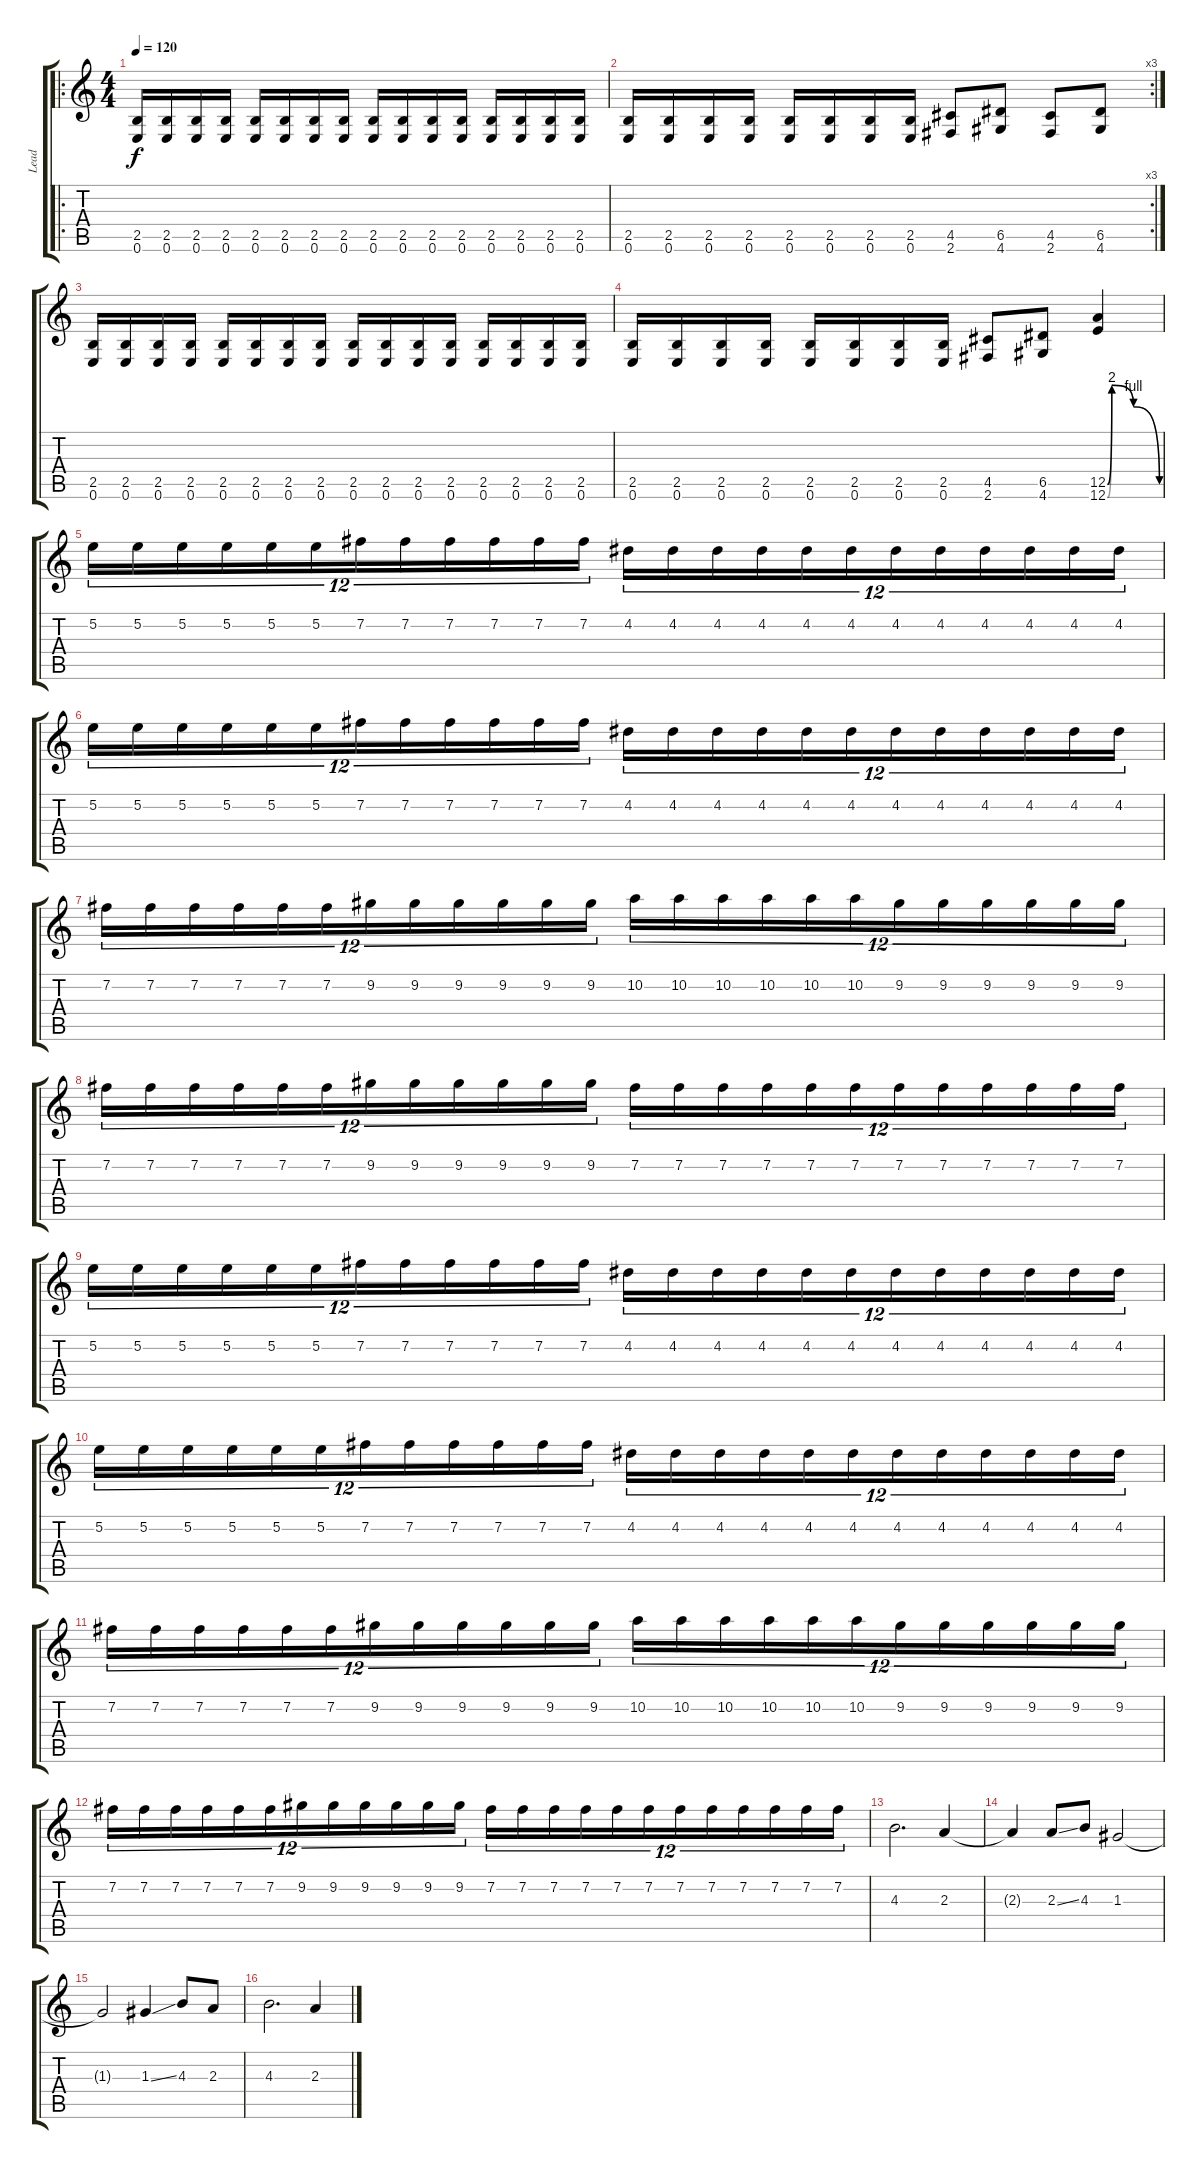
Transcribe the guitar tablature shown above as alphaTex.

\track ("Lead" "Lead") {instrument distortionguitar}
\staff {score tabs}
\tuning (E4 B3 G3 D3 A2 E2) {hide}
\ro
\ts (4 4)
\tempo 120
\clef g2
\ks c
(2.5 0.6).16{dy f} (2.5 0.6).16 (2.5 0.6).16 (2.5 0.6).16 (2.5 0.6).16 (2.5 0.6).16 (2.5 0.6).16 (2.5 0.6).16 (2.5 0.6).16 (2.5 0.6).16 (2.5 0.6).16 (2.5 0.6).16 (2.5 0.6).16 (2.5 0.6).16 (2.5 0.6).16 (2.5 0.6).16 |
\rc 3
(2.5 0.6).16 (2.5 0.6).16 (2.5 0.6).16 (2.5 0.6).16 (2.5 0.6).16 (2.5 0.6).16 (2.5 0.6).16 (2.5 0.6).16 (4.5 2.6).8 (6.5 4.6).8 (4.5 2.6).8 (6.5 4.6).8 |
(2.5 0.6).16 (2.5 0.6).16 (2.5 0.6).16 (2.5 0.6).16 (2.5 0.6).16 (2.5 0.6).16 (2.5 0.6).16 (2.5 0.6).16 (2.5 0.6).16 (2.5 0.6).16 (2.5 0.6).16 (2.5 0.6).16 (2.5 0.6).16 (2.5 0.6).16 (2.5 0.6).16 (2.5 0.6).16 |
(2.5 0.6).16 (2.5 0.6).16 (2.5 0.6).16 (2.5 0.6).16 (2.5 0.6).16 (2.5 0.6).16 (2.5 0.6).16 (2.5 0.6).16 (4.5 2.6).8 (6.5 4.6).8 (12.5{be (custom 0 0 5 8 30 4 60 0)} 12.6{be (custom 0 0 5 8 30 4 60 0)}).4 |
5.2.16{tu (12 8)} 5.2.16{tu (12 8)} 5.2.16{tu (12 8)} 5.2.16{tu (12 8)} 5.2.16{tu (12 8)} 5.2.16{tu (12 8)} 7.2.16{tu (12 8)} 7.2.16{tu (12 8)} 7.2.16{tu (12 8)} 7.2.16{tu (12 8)} 7.2.16{tu (12 8)} 7.2.16{tu (12 8)} 4.2.16{tu (12 8)} 4.2.16{tu (12 8)} 4.2.16{tu (12 8)} 4.2.16{tu (12 8)} 4.2.16{tu (12 8)} 4.2.16{tu (12 8)} 4.2.16{tu (12 8)} 4.2.16{tu (12 8)} 4.2.16{tu (12 8)} 4.2.16{tu (12 8)} 4.2.16{tu (12 8)} 4.2.16{tu (12 8)} |
5.2.16{tu (12 8)} 5.2.16{tu (12 8)} 5.2.16{tu (12 8)} 5.2.16{tu (12 8)} 5.2.16{tu (12 8)} 5.2.16{tu (12 8)} 7.2.16{tu (12 8)} 7.2.16{tu (12 8)} 7.2.16{tu (12 8)} 7.2.16{tu (12 8)} 7.2.16{tu (12 8)} 7.2.16{tu (12 8)} 4.2.16{tu (12 8)} 4.2.16{tu (12 8)} 4.2.16{tu (12 8)} 4.2.16{tu (12 8)} 4.2.16{tu (12 8)} 4.2.16{tu (12 8)} 4.2.16{tu (12 8)} 4.2.16{tu (12 8)} 4.2.16{tu (12 8)} 4.2.16{tu (12 8)} 4.2.16{tu (12 8)} 4.2.16{tu (12 8)} |
7.2.16{tu (12 8)} 7.2.16{tu (12 8)} 7.2.16{tu (12 8)} 7.2.16{tu (12 8)} 7.2.16{tu (12 8)} 7.2.16{tu (12 8)} 9.2.16{tu (12 8)} 9.2.16{tu (12 8)} 9.2.16{tu (12 8)} 9.2.16{tu (12 8)} 9.2.16{tu (12 8)} 9.2.16{tu (12 8)} 10.2.16{tu (12 8)} 10.2.16{tu (12 8)} 10.2.16{tu (12 8)} 10.2.16{tu (12 8)} 10.2.16{tu (12 8)} 10.2.16{tu (12 8)} 9.2.16{tu (12 8)} 9.2.16{tu (12 8)} 9.2.16{tu (12 8)} 9.2.16{tu (12 8)} 9.2.16{tu (12 8)} 9.2.16{tu (12 8)} |
7.2.16{tu (12 8)} 7.2.16{tu (12 8)} 7.2.16{tu (12 8)} 7.2.16{tu (12 8)} 7.2.16{tu (12 8)} 7.2.16{tu (12 8)} 9.2.16{tu (12 8)} 9.2.16{tu (12 8)} 9.2.16{tu (12 8)} 9.2.16{tu (12 8)} 9.2.16{tu (12 8)} 9.2.16{tu (12 8)} 7.2.16{tu (12 8)} 7.2.16{tu (12 8)} 7.2.16{tu (12 8)} 7.2.16{tu (12 8)} 7.2.16{tu (12 8)} 7.2.16{tu (12 8)} 7.2.16{tu (12 8)} 7.2.16{tu (12 8)} 7.2.16{tu (12 8)} 7.2.16{tu (12 8)} 7.2.16{tu (12 8)} 7.2.16{tu (12 8)} |
5.2.16{tu (12 8)} 5.2.16{tu (12 8)} 5.2.16{tu (12 8)} 5.2.16{tu (12 8)} 5.2.16{tu (12 8)} 5.2.16{tu (12 8)} 7.2.16{tu (12 8)} 7.2.16{tu (12 8)} 7.2.16{tu (12 8)} 7.2.16{tu (12 8)} 7.2.16{tu (12 8)} 7.2.16{tu (12 8)} 4.2.16{tu (12 8)} 4.2.16{tu (12 8)} 4.2.16{tu (12 8)} 4.2.16{tu (12 8)} 4.2.16{tu (12 8)} 4.2.16{tu (12 8)} 4.2.16{tu (12 8)} 4.2.16{tu (12 8)} 4.2.16{tu (12 8)} 4.2.16{tu (12 8)} 4.2.16{tu (12 8)} 4.2.16{tu (12 8)} |
5.2.16{tu (12 8)} 5.2.16{tu (12 8)} 5.2.16{tu (12 8)} 5.2.16{tu (12 8)} 5.2.16{tu (12 8)} 5.2.16{tu (12 8)} 7.2.16{tu (12 8)} 7.2.16{tu (12 8)} 7.2.16{tu (12 8)} 7.2.16{tu (12 8)} 7.2.16{tu (12 8)} 7.2.16{tu (12 8)} 4.2.16{tu (12 8)} 4.2.16{tu (12 8)} 4.2.16{tu (12 8)} 4.2.16{tu (12 8)} 4.2.16{tu (12 8)} 4.2.16{tu (12 8)} 4.2.16{tu (12 8)} 4.2.16{tu (12 8)} 4.2.16{tu (12 8)} 4.2.16{tu (12 8)} 4.2.16{tu (12 8)} 4.2.16{tu (12 8)} |
7.2.16{tu (12 8)} 7.2.16{tu (12 8)} 7.2.16{tu (12 8)} 7.2.16{tu (12 8)} 7.2.16{tu (12 8)} 7.2.16{tu (12 8)} 9.2.16{tu (12 8)} 9.2.16{tu (12 8)} 9.2.16{tu (12 8)} 9.2.16{tu (12 8)} 9.2.16{tu (12 8)} 9.2.16{tu (12 8)} 10.2.16{tu (12 8)} 10.2.16{tu (12 8)} 10.2.16{tu (12 8)} 10.2.16{tu (12 8)} 10.2.16{tu (12 8)} 10.2.16{tu (12 8)} 9.2.16{tu (12 8)} 9.2.16{tu (12 8)} 9.2.16{tu (12 8)} 9.2.16{tu (12 8)} 9.2.16{tu (12 8)} 9.2.16{tu (12 8)} |
7.2.16{tu (12 8)} 7.2.16{tu (12 8)} 7.2.16{tu (12 8)} 7.2.16{tu (12 8)} 7.2.16{tu (12 8)} 7.2.16{tu (12 8)} 9.2.16{tu (12 8)} 9.2.16{tu (12 8)} 9.2.16{tu (12 8)} 9.2.16{tu (12 8)} 9.2.16{tu (12 8)} 9.2.16{tu (12 8)} 7.2.16{tu (12 8)} 7.2.16{tu (12 8)} 7.2.16{tu (12 8)} 7.2.16{tu (12 8)} 7.2.16{tu (12 8)} 7.2.16{tu (12 8)} 7.2.16{tu (12 8)} 7.2.16{tu (12 8)} 7.2.16{tu (12 8)} 7.2.16{tu (12 8)} 7.2.16{tu (12 8)} 7.2.16{tu (12 8)} |
4.3.2{d} 2.3.4 |
2.3{t}.4 2.3{ss}.8 4.3.8 1.3.2 |
1.3{t}.2 1.3{ss}.4 4.3.8 2.3.8 |
4.3.2{d} 2.3.4
